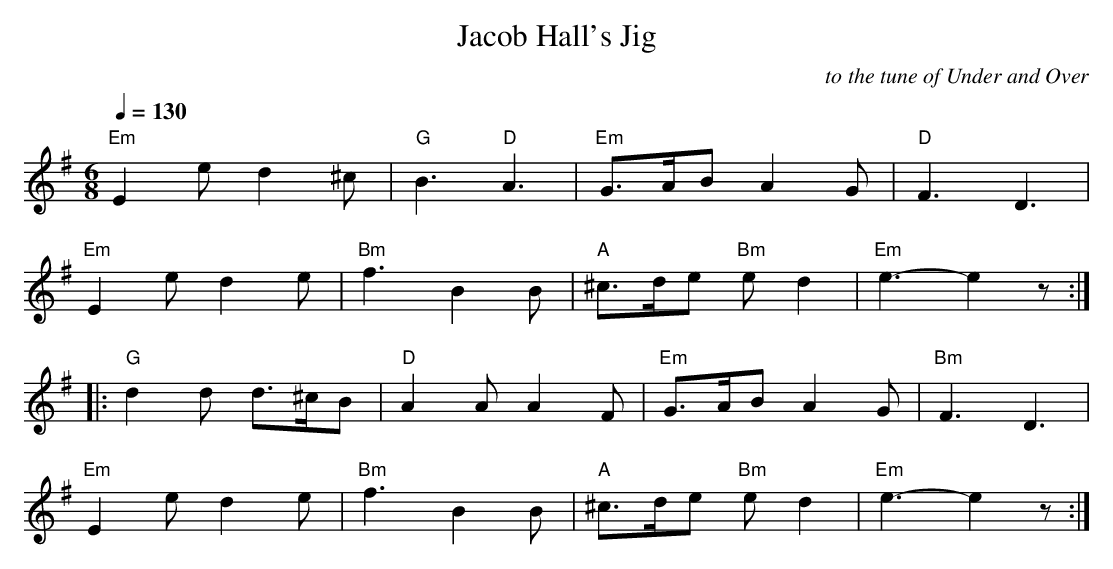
X:1     %Music
T:Jacob Hall's Jig     %Tune name
C:to the tune of Under and Over     %Tune composer
Q:1/4=130     %Tempo
M:6/8     %Meter
L:1/8     %
K:Em
"Em"E2 e d2 ^c |"G"B3 "D"A3 |"Em"G3/2A/B A2 G |"D"F3 D3 |
"Em"E2 e d2 e |"Bm"f3 B2 B |"A"^c3/2d/e "Bm"e d2 |"Em"e3-e2 z :|
|:"G"d2 d d3/2^c/B |"D"A2 A A2 F |"Em"G3/2A/B A2 G |"Bm"F3 D3 |
"Em"E2 e d2 e |"Bm"f3 B2 B |"A"^c3/2d/e "Bm"e d2 |"Em"e3-e2 z :|
